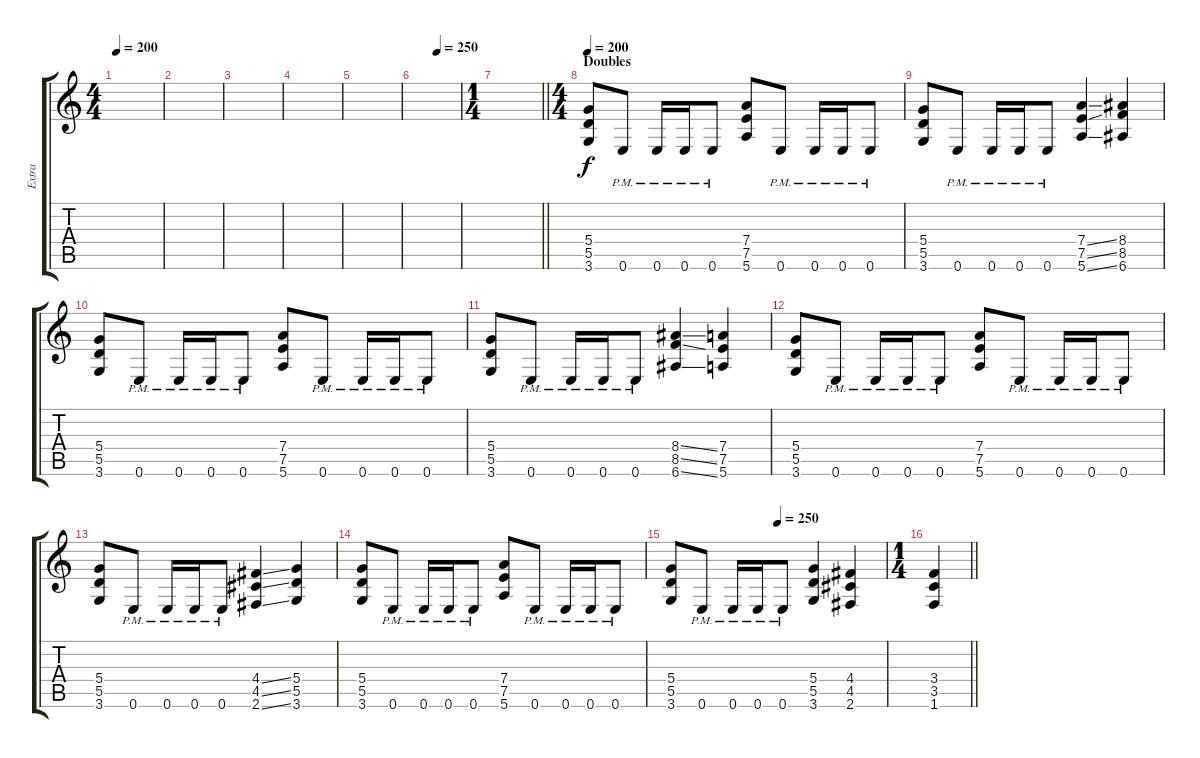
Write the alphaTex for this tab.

\track ("Extra" "Extra") {instrument overdrivenguitar}
\staff {score tabs}
\tuning (E4 B3 G3 D3 A2 E2) {hide}
\ts (4 4)
\tempo 200
\clef g2
\ks c
|
|
|
|
|
\tempo (250 0.5)
|
\ts (1 4)
\barLineRight lightlight
|
\ts (4 4)
\section ("" "Doubles")
\tempo 200
(5.4 5.5 3.6).8 0.6{pm}.8 0.6{pm}.16 0.6{pm}.16 0.6{pm}.8 (7.4 7.5 5.6).8 0.6{pm}.8 0.6{pm}.16 0.6{pm}.16 0.6{pm}.8 |
(5.4 5.5 3.6).8 0.6{pm}.8 0.6{pm}.16 0.6{pm}.16 0.6{pm}.8 (7.4{ss} 7.5{ss} 5.6{ss}).4 (8.4 8.5 6.6).4 |
(5.4 5.5 3.6).8 0.6{pm}.8 0.6{pm}.16 0.6{pm}.16 0.6{pm}.8 (7.4 7.5 5.6).8 0.6{pm}.8 0.6{pm}.16 0.6{pm}.16 0.6{pm}.8 |
(5.4 5.5 3.6).8 0.6{pm}.8 0.6{pm}.16 0.6{pm}.16 0.6{pm}.8 (8.4{ss} 8.5{ss} 6.6{ss}).4 (7.4 7.5 5.6).4 |
(5.4 5.5 3.6).8 0.6{pm}.8 0.6{pm}.16 0.6{pm}.16 0.6{pm}.8 (7.4 7.5 5.6).8 0.6{pm}.8 0.6{pm}.16 0.6{pm}.16 0.6{pm}.8 |
(5.4 5.5 3.6).8 0.6{pm}.8 0.6{pm}.16 0.6{pm}.16 0.6{pm}.8 (4.4{ss} 4.5{ss} 2.6{ss}).4 (5.4 5.5 3.6).4 |
(5.4 5.5 3.6).8 0.6{pm}.8 0.6{pm}.16 0.6{pm}.16 0.6{pm}.8 (7.4 7.5 5.6).8 0.6{pm}.8 0.6{pm}.16 0.6{pm}.16 0.6{pm}.8 |
\tempo (250 0.5)
(5.4 5.5 3.6).8 0.6{pm}.8 0.6{pm}.16 0.6{pm}.16 0.6{pm}.8 (5.4 5.5 3.6).4 (4.4 4.5 2.6).4 |
\ts (1 4)
\barLineRight lightlight
(3.4 3.5 1.6).4
